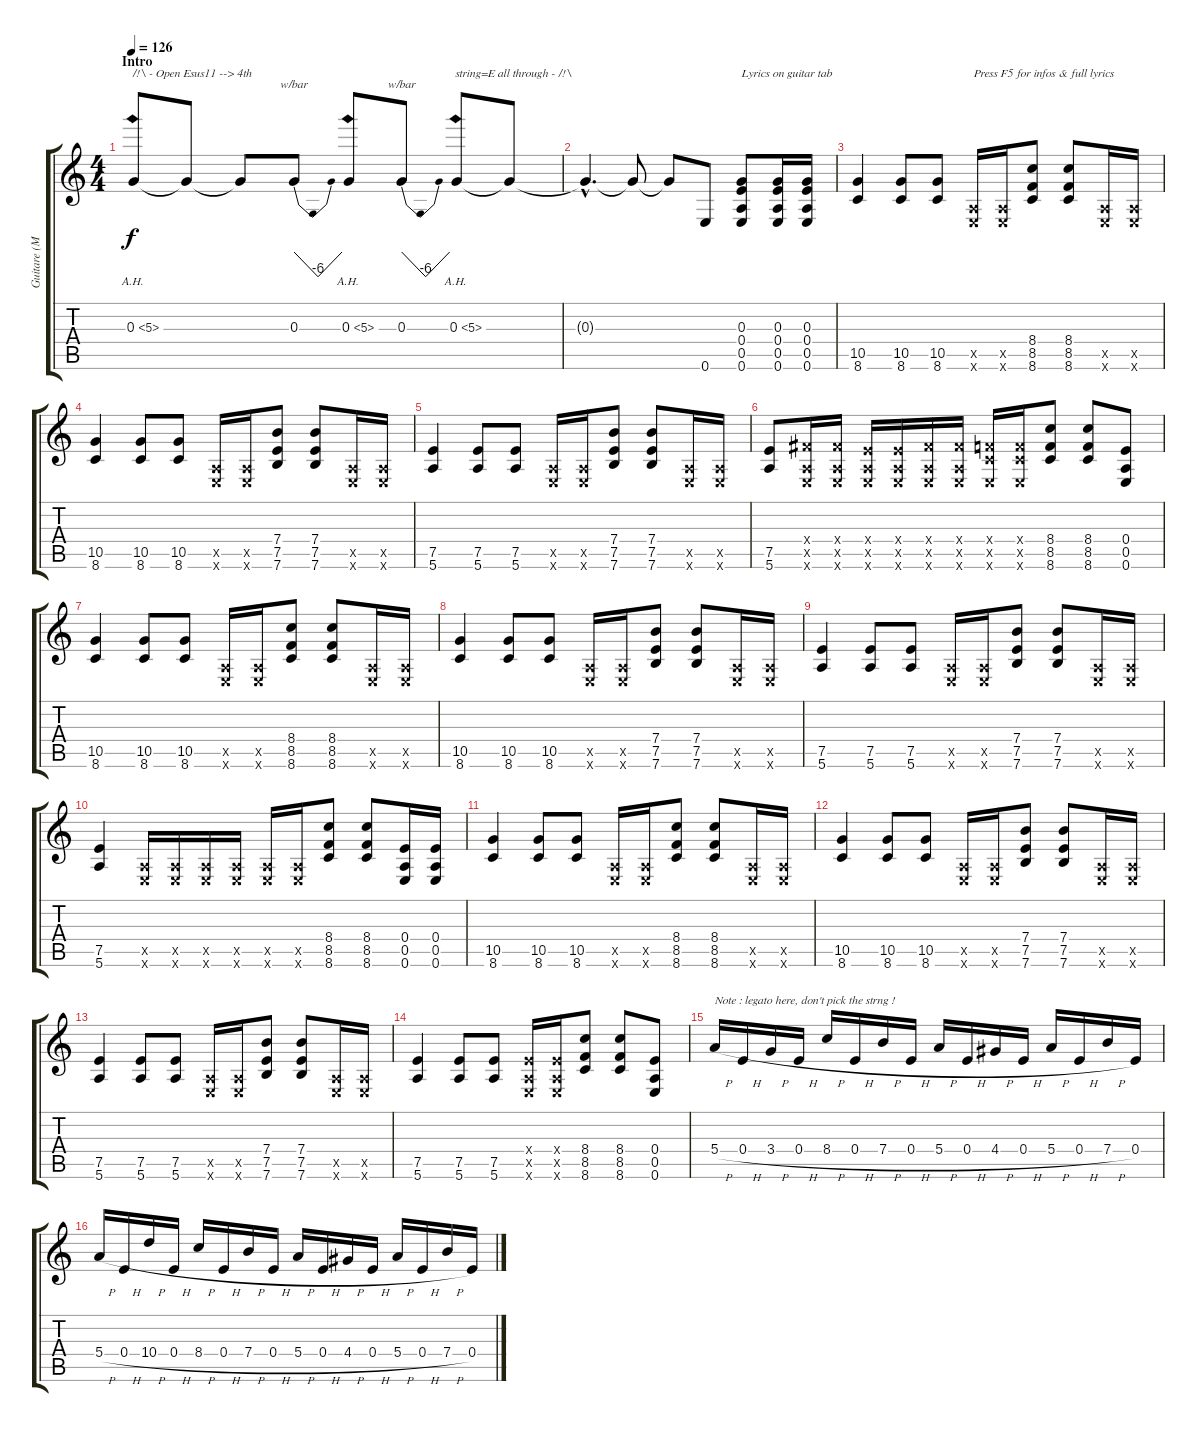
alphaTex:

\track ("Guitare (Matt)" "Guitare (M") {instrument distortionguitar}
\staff {score tabs}
\tuning (E4 B3 G3 E3 A2 E2) {hide}
\ts (4 4)
\section ("" "Intro")
\tempo 126
\clef g2
\ks c
0.3{ah 5}.8{txt "/!\\ - Open Esus11 --> 4th" dy f instrument distortionguitar} 0.3{t}.8 0.3{t}.8 0.3.8{tbe (dip default 0 0 11 -24 60 0)} 0.3{ah 5}.8 0.3.8{tbe (dip default 0 0 30 -24 60 0)} 0.3{ah 5}.8{txt "string=E all through - /!\\"} 0.3{t}.8 |
0.3{hac t}.4{d} 0.3{t}.8 0.3{t}.8 0.6.8 (0.3 0.4 0.5 0.6).8{txt "Lyrics on guitar tab"} (0.3 0.4 0.5 0.6).16 (0.3 0.4 0.5 0.6).16 |
(10.5 8.6).4 (10.5 8.6).8 (10.5 8.6).8 (0.5{x} 0.6{x}).16{txt "Press F5 for infos & full lyrics"} (0.5{x} 0.6{x}).16 (8.4 8.5 8.6).8 (8.4 8.5 8.6).8 (0.5{x} 0.6{x}).16 (0.5{x} 0.6{x}).16 |
(10.5 8.6).4 (10.5 8.6).8 (10.5 8.6).8 (0.5{x} 0.6{x}).16 (0.5{x} 0.6{x}).16 (7.4 7.5 7.6).8 (7.4 7.5 7.6).8 (0.5{x} 0.6{x}).16 (0.5{x} 0.6{x}).16 |
(7.5 5.6).4 (7.5 5.6).8 (7.5 5.6).8 (0.5{x} 0.6{x}).16 (0.5{x} 0.6{x}).16 (7.4 7.5 7.6).8 (7.4 7.5 7.6).8 (0.5{x} 0.6{x}).16 (0.5{x} 0.6{x}).16 |
(7.5 5.6).8 (2.4{x} 0.5{x} 0.6{x}).16 (2.4{x} 0.5{x} 0.6{x}).16 (0.4{x} 0.5{x} 0.6{x}).16 (0.4{x} 0.5{x} 0.6{x}).16 (2.4{x} 0.5{x} 0.6{x}).16 (2.4{x} 0.5{x} 0.6{x}).16 (1.4{x} 3.5{x} 0.6{x}).16 (1.4{x} 3.5{x} 0.6{x}).16 (8.4 8.5 8.6).8 (8.4 8.5 8.6).8 (0.4 0.5 0.6).8 |
(10.5 8.6).4 (10.5 8.6).8 (10.5 8.6).8 (0.5{x} 0.6{x}).16 (0.5{x} 0.6{x}).16 (8.4 8.5 8.6).8 (8.4 8.5 8.6).8 (0.5{x} 0.6{x}).16 (0.5{x} 0.6{x}).16 |
(10.5 8.6).4 (10.5 8.6).8 (10.5 8.6).8 (0.5{x} 0.6{x}).16 (0.5{x} 0.6{x}).16 (7.4 7.5 7.6).8 (7.4 7.5 7.6).8 (0.5{x} 0.6{x}).16 (0.5{x} 0.6{x}).16 |
(7.5 5.6).4 (7.5 5.6).8 (7.5 5.6).8 (0.5{x} 0.6{x}).16 (0.5{x} 0.6{x}).16 (7.4 7.5 7.6).8 (7.4 7.5 7.6).8 (0.5{x} 0.6{x}).16 (0.5{x} 0.6{x}).16 |
(7.5 5.6).4 (0.5{x} 0.6{x}).16 (0.5{x} 0.6{x}).16 (0.5{x} 0.6{x}).16 (0.5{x} 0.6{x}).16 (0.5{x} 0.6{x}).16 (0.5{x} 0.6{x}).16 (8.4 8.5 8.6).8 (8.4 8.5 8.6).8 (0.4 0.5 0.6).16 (0.4 0.5 0.6).16 |
(10.5 8.6).4 (10.5 8.6).8 (10.5 8.6).8 (0.5{x} 0.6{x}).16 (0.5{x} 0.6{x}).16 (8.4 8.5 8.6).8 (8.4 8.5 8.6).8 (0.5{x} 0.6{x}).16 (0.5{x} 0.6{x}).16 |
(10.5 8.6).4 (10.5 8.6).8 (10.5 8.6).8 (0.5{x} 0.6{x}).16 (0.5{x} 0.6{x}).16 (7.4 7.5 7.6).8 (7.4 7.5 7.6).8 (0.5{x} 0.6{x}).16 (0.5{x} 0.6{x}).16 |
(7.5 5.6).4 (7.5 5.6).8 (7.5 5.6).8 (0.5{x} 0.6{x}).16 (0.5{x} 0.6{x}).16 (7.4 7.5 7.6).8 (7.4 7.5 7.6).8 (0.5{x} 0.6{x}).16 (0.5{x} 0.6{x}).16 |
(7.5 5.6).4 (7.5 5.6).8 (7.5 5.6).8 (0.4{x} 0.5{x} 0.6{x}).16 (0.4{x} 0.5{x} 0.6{x}).16 (8.4 8.5 8.6).8 (8.4 8.5 8.6).8 (0.4 0.5 0.6).8 |
5.4{h}.16{txt "Note : legato here, don't pick the strng !"} 0.4{h}.16 3.4{h}.16 0.4{h}.16 8.4{h}.16 0.4{h}.16 7.4{h}.16 0.4{h}.16 5.4{h}.16 0.4{h}.16 4.4{h}.16 0.4{h}.16 5.4{h}.16 0.4{h}.16 7.4{h}.16 0.4.16 |
5.4{h}.16 0.4{h}.16 10.4{h}.16 0.4{h}.16 8.4{h}.16 0.4{h}.16 7.4{h}.16 0.4{h}.16 5.4{h}.16 0.4{h}.16 4.4{h}.16 0.4{h}.16 5.4{h}.16 0.4{h}.16 7.4{h}.16 0.4.16
